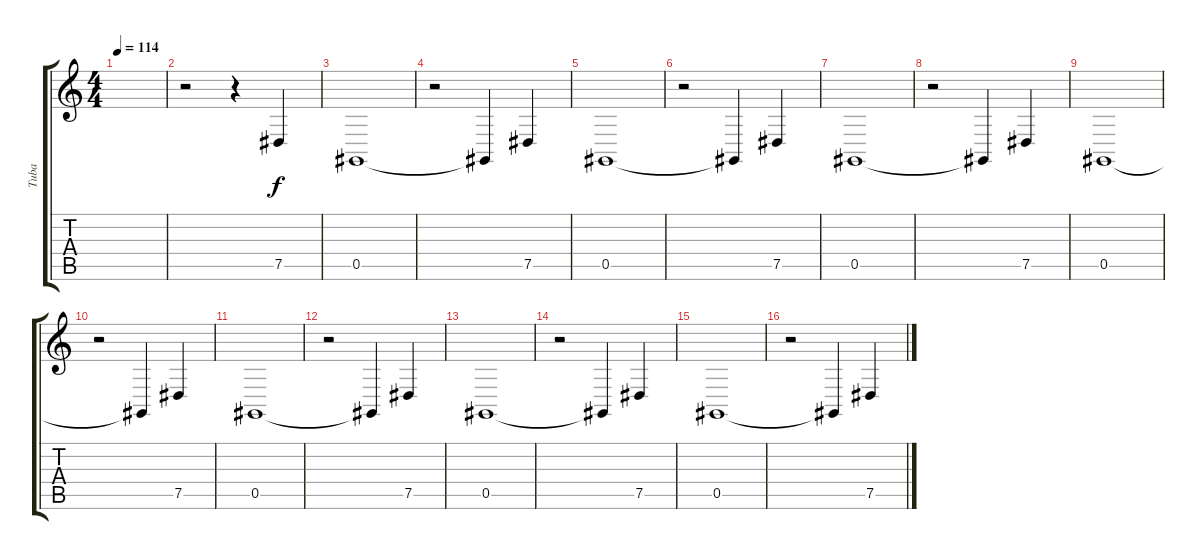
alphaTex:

\track ("Tuba" "Tuba") {instrument tuba}
\staff {score tabs}
\tuning (Eb4 Bb3 Gb3 Db3 Ab2 Eb2) {hide}
\ts (4 4)
\tempo 114
\clef g2
\ks c
|
r.2 r.4 7.5.4 |
0.5.1 |
r.2 0.5{t}.4 7.5.4 |
0.5.1 |
r.2 0.5{t}.4 7.5.4 |
0.5.1 |
r.2 0.5{t}.4 7.5.4 |
0.5.1 |
r.2 0.5{t}.4 7.5.4 |
0.5.1 |
r.2 0.5{t}.4 7.5.4 |
0.5.1 |
r.2 0.5{t}.4 7.5.4 |
0.5.1 |
r.2 0.5{t}.4 7.5.4
